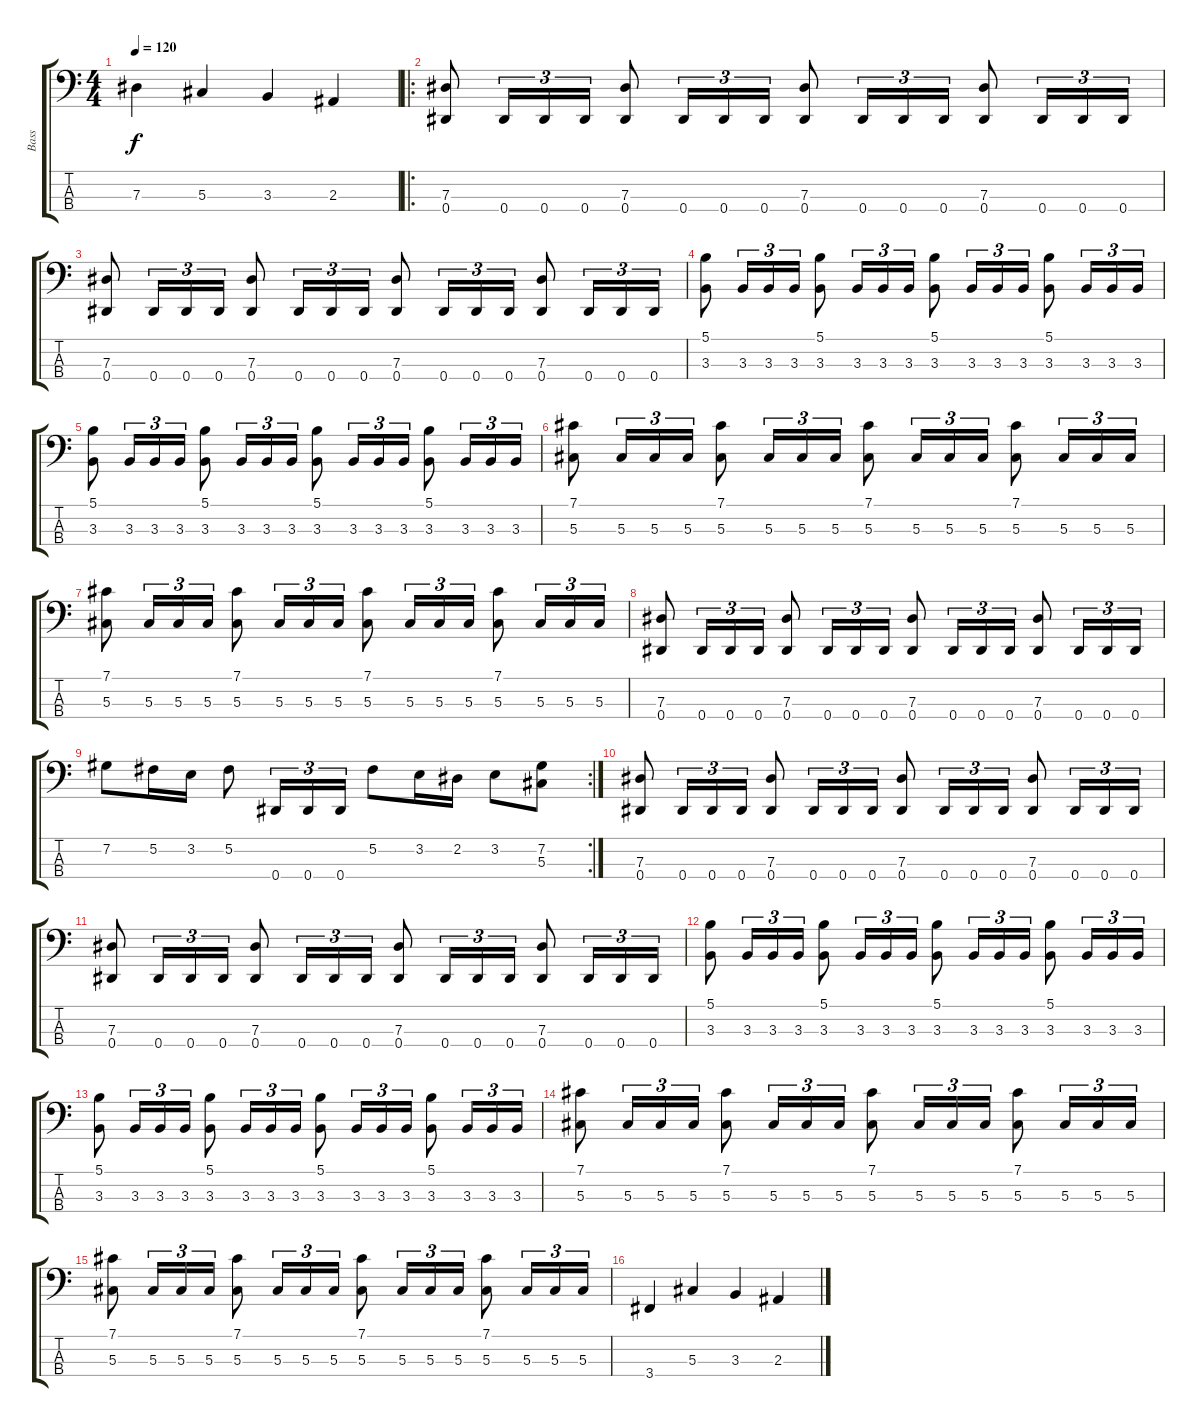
\track ("Bass" "Bass") {instrument electricbassfinger}
\staff {score tabs}
\tuning (Gb2 Db2 Ab1 Eb1) {hide}
\ts (4 4)
\tempo 120
\clef f4
\ks c
7.3.4{dy f instrument electricbassfinger} 5.3.4 3.3.4 2.3.4 |
\ro
(7.3 0.4).8 0.4.16{tu (3 2)} 0.4.16{tu (3 2)} 0.4.16{tu (3 2)} (7.3 0.4).8 0.4.16{tu (3 2)} 0.4.16{tu (3 2)} 0.4.16{tu (3 2)} (7.3 0.4).8 0.4.16{tu (3 2)} 0.4.16{tu (3 2)} 0.4.16{tu (3 2)} (7.3 0.4).8 0.4.16{tu (3 2)} 0.4.16{tu (3 2)} 0.4.16{tu (3 2)} |
(7.3 0.4).8 0.4.16{tu (3 2)} 0.4.16{tu (3 2)} 0.4.16{tu (3 2)} (7.3 0.4).8 0.4.16{tu (3 2)} 0.4.16{tu (3 2)} 0.4.16{tu (3 2)} (7.3 0.4).8 0.4.16{tu (3 2)} 0.4.16{tu (3 2)} 0.4.16{tu (3 2)} (7.3 0.4).8 0.4.16{tu (3 2)} 0.4.16{tu (3 2)} 0.4.16{tu (3 2)} |
(5.1 3.3).8 3.3.16{tu (3 2)} 3.3.16{tu (3 2)} 3.3.16{tu (3 2)} (5.1 3.3).8 3.3.16{tu (3 2)} 3.3.16{tu (3 2)} 3.3.16{tu (3 2)} (5.1 3.3).8 3.3.16{tu (3 2)} 3.3.16{tu (3 2)} 3.3.16{tu (3 2)} (5.1 3.3).8 3.3.16{tu (3 2)} 3.3.16{tu (3 2)} 3.3.16{tu (3 2)} |
(5.1 3.3).8 3.3.16{tu (3 2)} 3.3.16{tu (3 2)} 3.3.16{tu (3 2)} (5.1 3.3).8 3.3.16{tu (3 2)} 3.3.16{tu (3 2)} 3.3.16{tu (3 2)} (5.1 3.3).8 3.3.16{tu (3 2)} 3.3.16{tu (3 2)} 3.3.16{tu (3 2)} (5.1 3.3).8 3.3.16{tu (3 2)} 3.3.16{tu (3 2)} 3.3.16{tu (3 2)} |
(7.1 5.3).8 5.3.16{tu (3 2)} 5.3.16{tu (3 2)} 5.3.16{tu (3 2)} (7.1 5.3).8 5.3.16{tu (3 2)} 5.3.16{tu (3 2)} 5.3.16{tu (3 2)} (7.1 5.3).8 5.3.16{tu (3 2)} 5.3.16{tu (3 2)} 5.3.16{tu (3 2)} (7.1 5.3).8 5.3.16{tu (3 2)} 5.3.16{tu (3 2)} 5.3.16{tu (3 2)} |
(7.1 5.3).8 5.3.16{tu (3 2)} 5.3.16{tu (3 2)} 5.3.16{tu (3 2)} (7.1 5.3).8 5.3.16{tu (3 2)} 5.3.16{tu (3 2)} 5.3.16{tu (3 2)} (7.1 5.3).8 5.3.16{tu (3 2)} 5.3.16{tu (3 2)} 5.3.16{tu (3 2)} (7.1 5.3).8 5.3.16{tu (3 2)} 5.3.16{tu (3 2)} 5.3.16{tu (3 2)} |
(7.3 0.4).8 0.4.16{tu (3 2)} 0.4.16{tu (3 2)} 0.4.16{tu (3 2)} (7.3 0.4).8 0.4.16{tu (3 2)} 0.4.16{tu (3 2)} 0.4.16{tu (3 2)} (7.3 0.4).8 0.4.16{tu (3 2)} 0.4.16{tu (3 2)} 0.4.16{tu (3 2)} (7.3 0.4).8 0.4.16{tu (3 2)} 0.4.16{tu (3 2)} 0.4.16{tu (3 2)} |
\rc 2
7.2.8 5.2.16 3.2.16 5.2.8 0.4.16{tu (3 2)} 0.4.16{tu (3 2)} 0.4.16{tu (3 2)} 5.2.8 3.2.16 2.2.16 3.2.8 (7.2 5.3).8 |
(7.3 0.4).8 0.4.16{tu (3 2)} 0.4.16{tu (3 2)} 0.4.16{tu (3 2)} (7.3 0.4).8 0.4.16{tu (3 2)} 0.4.16{tu (3 2)} 0.4.16{tu (3 2)} (7.3 0.4).8 0.4.16{tu (3 2)} 0.4.16{tu (3 2)} 0.4.16{tu (3 2)} (7.3 0.4).8 0.4.16{tu (3 2)} 0.4.16{tu (3 2)} 0.4.16{tu (3 2)} |
(7.3 0.4).8 0.4.16{tu (3 2)} 0.4.16{tu (3 2)} 0.4.16{tu (3 2)} (7.3 0.4).8 0.4.16{tu (3 2)} 0.4.16{tu (3 2)} 0.4.16{tu (3 2)} (7.3 0.4).8 0.4.16{tu (3 2)} 0.4.16{tu (3 2)} 0.4.16{tu (3 2)} (7.3 0.4).8 0.4.16{tu (3 2)} 0.4.16{tu (3 2)} 0.4.16{tu (3 2)} |
(5.1 3.3).8 3.3.16{tu (3 2)} 3.3.16{tu (3 2)} 3.3.16{tu (3 2)} (5.1 3.3).8 3.3.16{tu (3 2)} 3.3.16{tu (3 2)} 3.3.16{tu (3 2)} (5.1 3.3).8 3.3.16{tu (3 2)} 3.3.16{tu (3 2)} 3.3.16{tu (3 2)} (5.1 3.3).8 3.3.16{tu (3 2)} 3.3.16{tu (3 2)} 3.3.16{tu (3 2)} |
(5.1 3.3).8 3.3.16{tu (3 2)} 3.3.16{tu (3 2)} 3.3.16{tu (3 2)} (5.1 3.3).8 3.3.16{tu (3 2)} 3.3.16{tu (3 2)} 3.3.16{tu (3 2)} (5.1 3.3).8 3.3.16{tu (3 2)} 3.3.16{tu (3 2)} 3.3.16{tu (3 2)} (5.1 3.3).8 3.3.16{tu (3 2)} 3.3.16{tu (3 2)} 3.3.16{tu (3 2)} |
(7.1 5.3).8 5.3.16{tu (3 2)} 5.3.16{tu (3 2)} 5.3.16{tu (3 2)} (7.1 5.3).8 5.3.16{tu (3 2)} 5.3.16{tu (3 2)} 5.3.16{tu (3 2)} (7.1 5.3).8 5.3.16{tu (3 2)} 5.3.16{tu (3 2)} 5.3.16{tu (3 2)} (7.1 5.3).8 5.3.16{tu (3 2)} 5.3.16{tu (3 2)} 5.3.16{tu (3 2)} |
(7.1 5.3).8 5.3.16{tu (3 2)} 5.3.16{tu (3 2)} 5.3.16{tu (3 2)} (7.1 5.3).8 5.3.16{tu (3 2)} 5.3.16{tu (3 2)} 5.3.16{tu (3 2)} (7.1 5.3).8 5.3.16{tu (3 2)} 5.3.16{tu (3 2)} 5.3.16{tu (3 2)} (7.1 5.3).8 5.3.16{tu (3 2)} 5.3.16{tu (3 2)} 5.3.16{tu (3 2)} |
3.4.4 5.3.4 3.3.4 2.3.4
